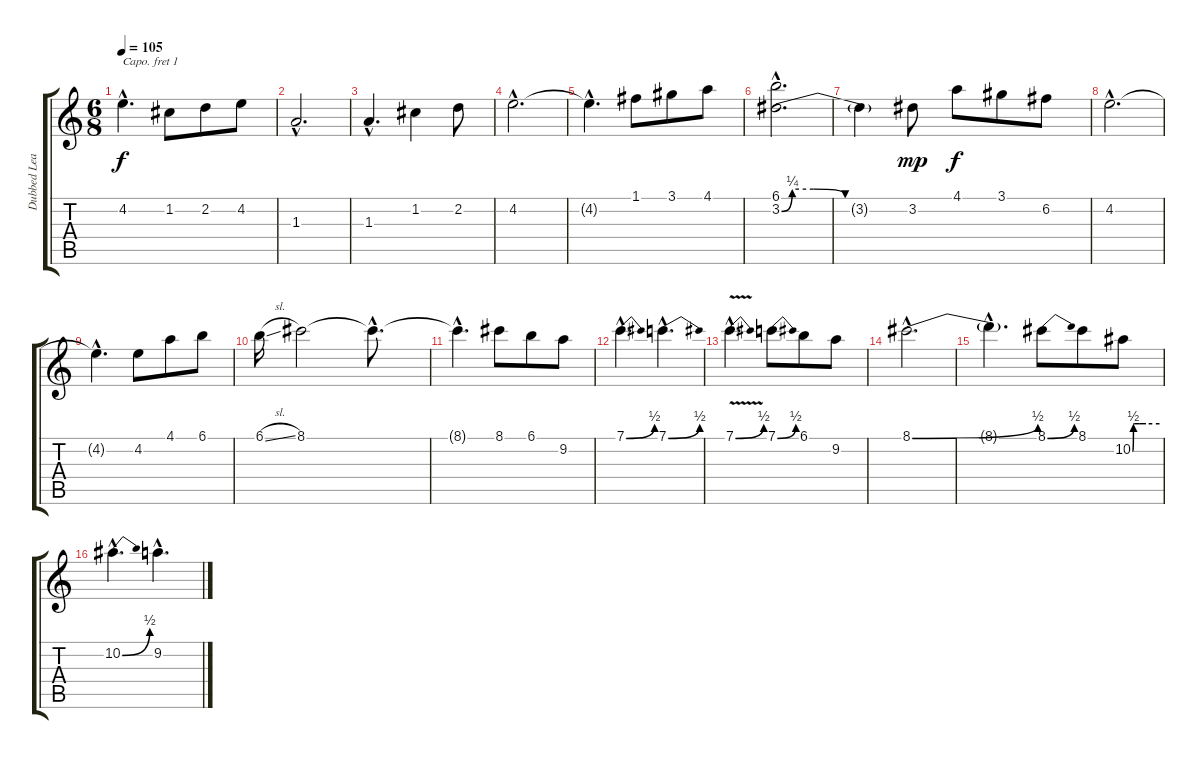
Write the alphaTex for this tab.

\track ("Dubbed Lead Guitar" "Dubbed Lea") {instrument electricguitarclean}
\staff {score tabs}
\capo 1
\tuning (E4 B3 G3 D3 A2 E2) {hide}
\ts (6 8)
\tempo 105
\clef g2
\ks c
4.2{hac t}.4{d dy f} 1.2.8 2.2.8 4.2.8 |
1.3{hac}.2{d} |
1.3{hac}.4{d} 1.2.4 2.2.8 |
4.2{hac}.2{d} |
4.2{hac t}.4{d} 1.1.8 3.1.8 4.1.8 |
(6.1{hac} 3.2{be (custom 0 0 5 1 15 1 30 0 45 0 60 0) hac}).2{d} |
3.2{t}.4 3.2.8{dy mp} 4.1.8{dy f} 3.1.8 6.2.8 |
4.2{hac}.2{d} |
4.2{hac t}.4{d} 4.2.8 4.1.8 6.1.8 |
6.1{sl}.16 8.1.2 8.1{hac t}.8{d} |
8.1{hac t}.4{d} 8.1.8 6.1.8 9.2.8 |
7.1{be (bend 0 0 60 2) hac}.4{d} 7.1{be (bend 0 0 60 2) hac}.4{d} |
7.1{be (bend 0 0 60 2) v hac}.4{d} 7.1{be (bend 0 0 60 2)}.8 6.1.8 9.2.8 |
8.1{be (bend 0 0 60 2) hac}.2{d} |
8.1{hac t}.4{d} 8.1{be (bend 0 0 60 2)}.8 8.1.8 10.2{be (custom 0 0 2 2 5 2 15 2 30 2 60 2)}.8 |
10.2{be (bend 0 0 60 2) hac}.4{d} 9.2{hac}.4{d}
